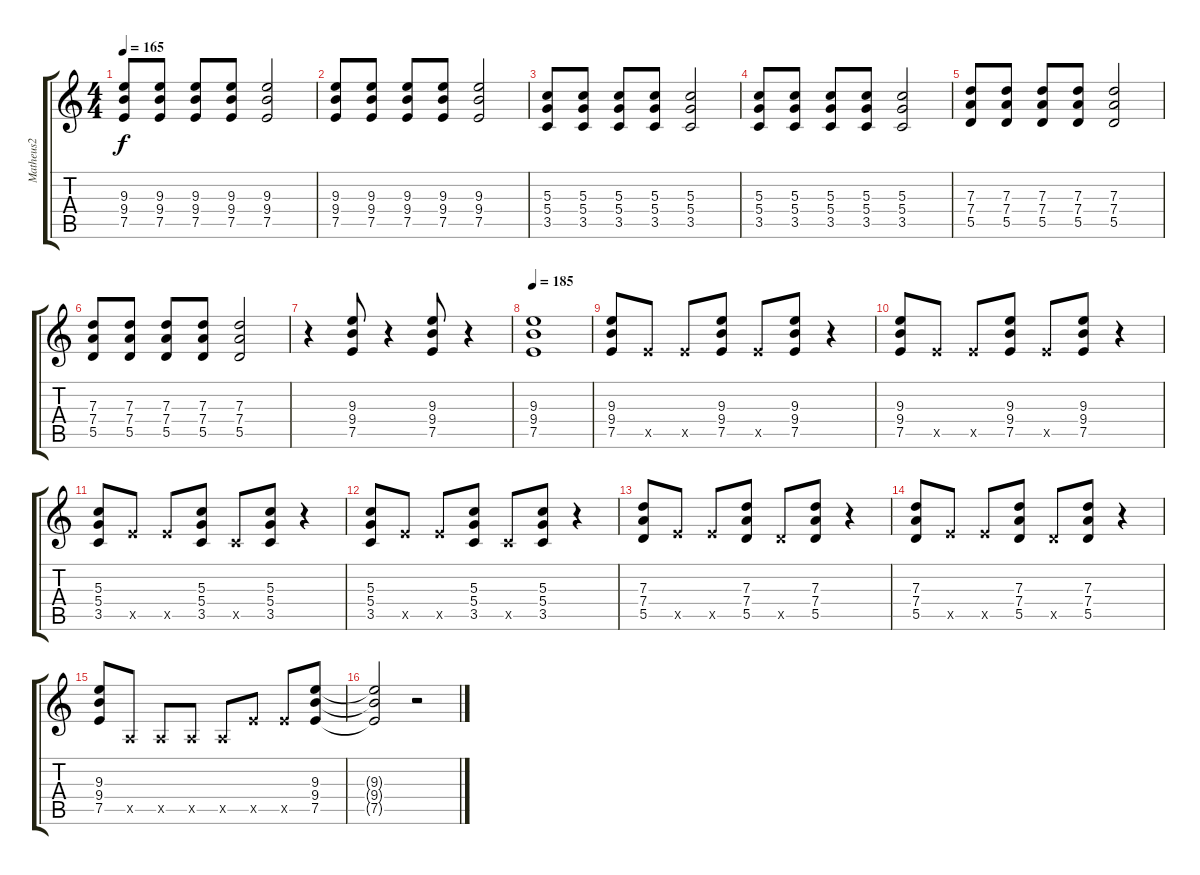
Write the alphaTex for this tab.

\track ("Matheus2" "Matheus2") {instrument distortionguitar}
\staff {score tabs}
\tuning (E4 B3 G3 D3 A2 E2) {hide}
\ts (4 4)
\tempo 165
\clef g2
\ks c
(9.3 9.4 7.5).8{dy f} (9.3 9.4 7.5).8 (9.3 9.4 7.5).8 (9.3 9.4 7.5).8 (9.3 9.4 7.5).2 |
(9.3 9.4 7.5).8 (9.3 9.4 7.5).8 (9.3 9.4 7.5).8 (9.3 9.4 7.5).8 (9.3 9.4 7.5).2 |
(5.3 5.4 3.5).8 (5.3 5.4 3.5).8 (5.3 5.4 3.5).8 (5.3 5.4 3.5).8 (5.3 5.4 3.5).2 |
(5.3 5.4 3.5).8 (5.3 5.4 3.5).8 (5.3 5.4 3.5).8 (5.3 5.4 3.5).8 (5.3 5.4 3.5).2 |
(7.3 7.4 5.5).8 (7.3 7.4 5.5).8 (7.3 7.4 5.5).8 (7.3 7.4 5.5).8 (7.3 7.4 5.5).2 |
(7.3 7.4 5.5).8 (7.3 7.4 5.5).8 (7.3 7.4 5.5).8 (7.3 7.4 5.5).8 (7.3 7.4 5.5).2 |
r.4 (9.3 9.4 7.5).8 r.4 (9.3 9.4 7.5).8 r.4 |
\tempo 185
(9.3 9.4 7.5).1 |
(9.3 9.4 7.5).8 7.5{x}.8 7.5{x}.8 (9.3 9.4 7.5).8 7.5{x}.8 (9.3 9.4 7.5).8 r.4 |
(9.3 9.4 7.5).8 7.5{x}.8 7.5{x}.8 (9.3 9.4 7.5).8 7.5{x}.8 (9.3 9.4 7.5).8 r.4 |
(5.3 5.4 3.5).8 7.5{x}.8 7.5{x}.8 (5.3 5.4 3.5).8 3.5{x}.8 (5.3 5.4 3.5).8 r.4 |
(5.3 5.4 3.5).8 7.5{x}.8 7.5{x}.8 (5.3 5.4 3.5).8 3.5{x}.8 (5.3 5.4 3.5).8 r.4 |
(7.3 7.4 5.5).8 7.5{x}.8 7.5{x}.8 (7.3 7.4 5.5).8 5.5{x}.8 (7.3 7.4 5.5).8 r.4 |
(7.3 7.4 5.5).8 7.5{x}.8 7.5{x}.8 (7.3 7.4 5.5).8 5.5{x}.8 (7.3 7.4 5.5).8 r.4 |
(9.3 9.4 7.5).8 0.5{x}.8 0.5{x}.8 0.5{x}.8 0.5{x}.8 7.5{x}.8 7.5{x}.8 (9.3 9.4 7.5).8 |
(9.3{t} 9.4{t} 7.5{t}).2 r.2
